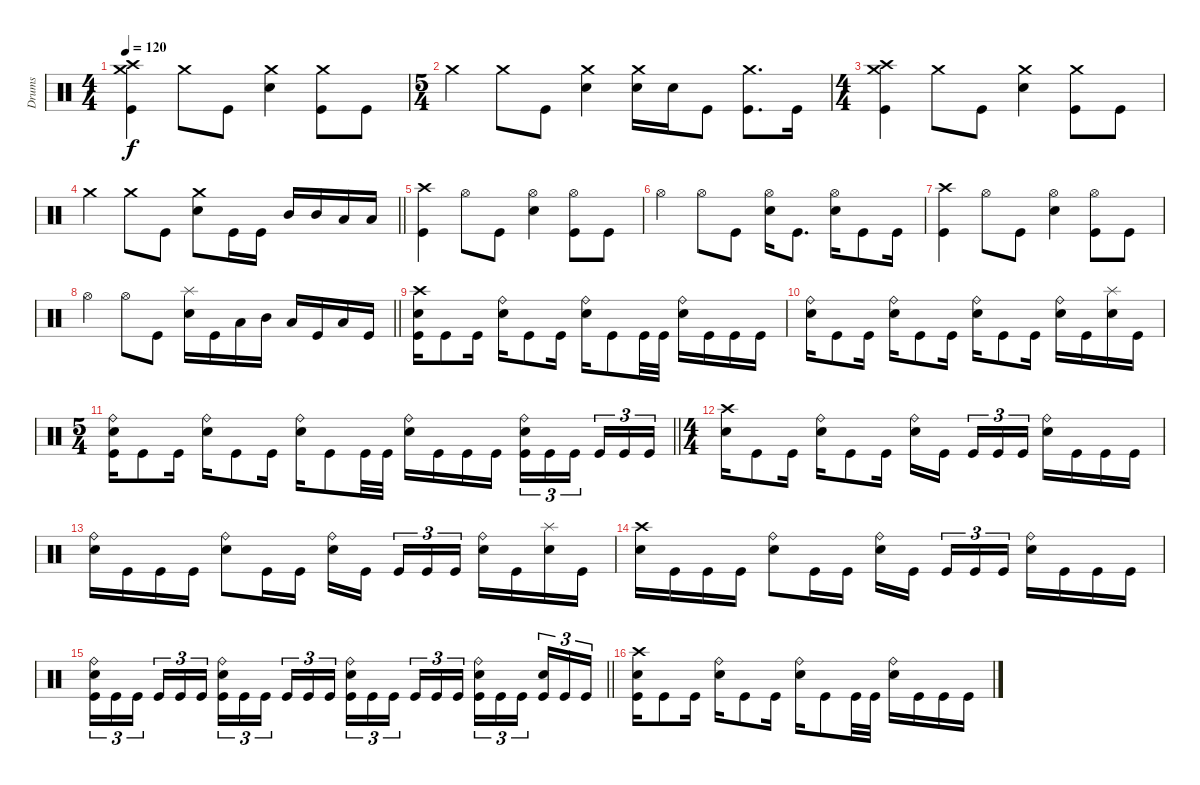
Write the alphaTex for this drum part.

\track ("Drums" "Drums") {instrument percussion}
\staff
\articulation defaults
\ts (4 4)
\section ("" "")
\tempo 120
\clef neutral
\ks c
("Crash high (hit)" "Crash medium (hit)" "Kick (hit)").4{dy f} "Crash medium (hit)".8 "Kick (hit)".8 ("Crash medium (hit)" "Electric Snare (hit)").4 ("Crash medium (hit)" "Kick (hit)").8 "Kick (hit)".8 |
\ts (5 4)
"Crash medium (hit)".4 "Crash medium (hit)".8 "Kick (hit)".8 ("Crash medium (hit)" "Electric Snare (hit)").4 ("Crash medium (hit)" "Electric Snare (hit)").16 "Electric Snare (hit)".16 "Kick (hit)".8 ("Crash medium (hit)" "Kick (hit)").8{d} "Kick (hit)".16 |
\ts (4 4)
("Crash high (hit)" "Crash medium (hit)" "Kick (hit)").4 "Crash medium (hit)".8 "Kick (hit)".8 ("Crash medium (hit)" "Electric Snare (hit)").4 ("Crash medium (hit)" "Kick (hit)").8 "Kick (hit)".8 |
\barLineRight lightlight "Crash medium (hit)".4 "Crash medium (hit)".8 "Kick (hit)".8
("Crash medium (hit)" "Electric Snare (hit)").8 "Kick (hit)".16 "Kick (hit)".16 "Mid Tom (hit)".16 "Mid Tom (hit)".16 "Low Tom (hit)".16 "Low Tom (hit)".16 |
("Crash high (hit)" "Kick (hit)").4 "Hi-Hat (open)".8 "Kick (hit)".8 ("Hi-Hat (open)" "Electric Snare (hit)").4 ("Hi-Hat (open)" "Kick (hit)").8 "Kick (hit)".8 |
"Hi-Hat (open)".4 "Hi-Hat (open)".8 "Kick (hit)".8 ("Hi-Hat (open)" "Electric Snare (hit)").16 "Kick (hit)".8{d} ("Hi-Hat (open)" "Electric Snare (hit)").16 "Kick (hit)".8 "Kick (hit)".16 |
("Crash high (hit)" "Kick (hit)").4 "Hi-Hat (open)".8 "Kick (hit)".8 ("Hi-Hat (open)" "Electric Snare (hit)").4 ("Hi-Hat (open)" "Kick (hit)").8 "Kick (hit)".8 |
\barLineRight lightlight "Hi-Hat (open)".4 "Hi-Hat (open)".8 "Kick (hit)".8
("Splash (hit)" "Electric Snare (hit)").16 "Kick (hit)".16 "Low Tom (hit)".16 "Mid Tom (hit)".16 "Low Floor Tom (hit)".16 "Kick (hit)".16 "Low Floor Tom (hit)".16 "Kick (hit)".16 |
("Crash high (hit)" "Electric Snare (hit)" "Kick (hit)").16 "Kick (hit)".8 "Kick (hit)".16 ("Ride (bell)" "Electric Snare (hit)").16 "Kick (hit)".8 "Kick (hit)".16 ("Ride (bell)" "Electric Snare (hit)").16 "Kick (hit)".8 "Kick (hit)".32 "Kick (hit)".32 ("Ride (bell)" "Electric Snare (hit)").16 "Kick (hit)".16 "Kick (hit)".16 "Kick (hit)".16 |
("Ride (bell)" "Electric Snare (hit)").16 "Kick (hit)".8 "Kick (hit)".16 ("Ride (bell)" "Electric Snare (hit)").16 "Kick (hit)".8 "Kick (hit)".16 ("Ride (bell)" "Electric Snare (hit)").16 "Kick (hit)".8 "Kick (hit)".16 ("Ride (bell)" "Electric Snare (hit)").16 "Kick (hit)".16 ("Splash (hit)" "Electric Snare (hit)").16 "Kick (hit)".16 |
\ts (5 4)
\barLineRight lightlight
("Ride (bell)" "Electric Snare (hit)" "Kick (hit)").16 "Kick (hit)".8 "Kick (hit)".16 ("Ride (bell)" "Electric Snare (hit)").16 "Kick (hit)".8 "Kick (hit)".16 ("Ride (bell)" "Electric Snare (hit)").16 "Kick (hit)".8 "Kick (hit)".32 "Kick (hit)".32 ("Ride (bell)" "Electric Snare (hit)").16 "Kick (hit)".16 "Kick (hit)".16 "Kick (hit)".16 ("Ride (bell)" "Electric Snare (hit)" "Kick (hit)").16{tu (3 2)} "Kick (hit)".16{tu (3 2)} "Kick (hit)".16{tu (3 2) beam splitsecondary} "Kick (hit)".16{tu (3 2)} "Kick (hit)".16{tu (3 2)} "Kick (hit)".16{tu (3 2)} |
\ts (4 4)
\section ("" "")
("Crash high (hit)" "Electric Snare (hit)").16 "Kick (hit)".8 "Kick (hit)".16 ("Ride (bell)" "Electric Snare (hit)").16 "Kick (hit)".8 "Kick (hit)".16 ("Ride (bell)" "Electric Snare (hit)").16 "Kick (hit)".16{beam splitsecondary} "Kick (hit)".16{tu (3 2)} "Kick (hit)".16{tu (3 2)} "Kick (hit)".16{tu (3 2)} ("Ride (bell)" "Electric Snare (hit)").16 "Kick (hit)".16 "Kick (hit)".16 "Kick (hit)".16 |
("Ride (bell)" "Electric Snare (hit)").16 "Kick (hit)".16 "Kick (hit)".16 "Kick (hit)".16 ("Ride (bell)" "Electric Snare (hit)").8 "Kick (hit)".16 "Kick (hit)".16 ("Ride (bell)" "Electric Snare (hit)").16 "Kick (hit)".16{beam splitsecondary} "Kick (hit)".16{tu (3 2)} "Kick (hit)".16{tu (3 2)} "Kick (hit)".16{tu (3 2)} ("Ride (bell)" "Electric Snare (hit)").16 "Kick (hit)".16 ("Splash (hit)" "Electric Snare (hit)").16 "Kick (hit)".16 |
("Crash high (hit)" "Electric Snare (hit)").16 "Kick (hit)".16 "Kick (hit)".16 "Kick (hit)".16 ("Ride (bell)" "Electric Snare (hit)").8 "Kick (hit)".16 "Kick (hit)".16 ("Ride (bell)" "Electric Snare (hit)").16 "Kick (hit)".16{beam splitsecondary} "Kick (hit)".16{tu (3 2)} "Kick (hit)".16{tu (3 2)} "Kick (hit)".16{tu (3 2)} ("Ride (bell)" "Electric Snare (hit)").16 "Kick (hit)".16 "Kick (hit)".16 "Kick (hit)".16 |
\barLineRight lightlight
("Ride (bell)" "Electric Snare (hit)" "Kick (hit)").16{tu (3 2)} "Kick (hit)".16{tu (3 2)} "Kick (hit)".16{tu (3 2) beam splitsecondary} "Kick (hit)".16{tu (3 2)} "Kick (hit)".16{tu (3 2)} "Kick (hit)".16{tu (3 2)} ("Ride (bell)" "Electric Snare (hit)" "Kick (hit)").16{tu (3 2)} "Kick (hit)".16{tu (3 2)} "Kick (hit)".16{tu (3 2) beam splitsecondary} "Kick (hit)".16{tu (3 2)} "Kick (hit)".16{tu (3 2)} "Kick (hit)".16{tu (3 2)} ("Ride (bell)" "Electric Snare (hit)" "Kick (hit)").16{tu (3 2)} "Kick (hit)".16{tu (3 2)} "Kick (hit)".16{tu (3 2) beam splitsecondary} "Kick (hit)".16{tu (3 2)} "Kick (hit)".16{tu (3 2)} "Kick (hit)".16{tu (3 2)} ("Ride (bell)" "Electric Snare (hit)" "Kick (hit)").16{tu (3 2)} "Kick (hit)".16{tu (3 2)} "Kick (hit)".16{tu (3 2) beam splitsecondary} ("Electric Snare (hit)" "Kick (hit)").16{tu (3 2)} "Kick (hit)".16{tu (3 2)} "Kick (hit)".16{tu (3 2)} |
("Crash high (hit)" "Electric Snare (hit)" "Kick (hit)").16 "Kick (hit)".8 "Kick (hit)".16 ("Ride (bell)" "Electric Snare (hit)").16 "Kick (hit)".8 "Kick (hit)".16 ("Ride (bell)" "Electric Snare (hit)").16 "Kick (hit)".8 "Kick (hit)".32 "Kick (hit)".32 ("Ride (bell)" "Electric Snare (hit)").16 "Kick (hit)".16 "Kick (hit)".16 "Kick (hit)".16
